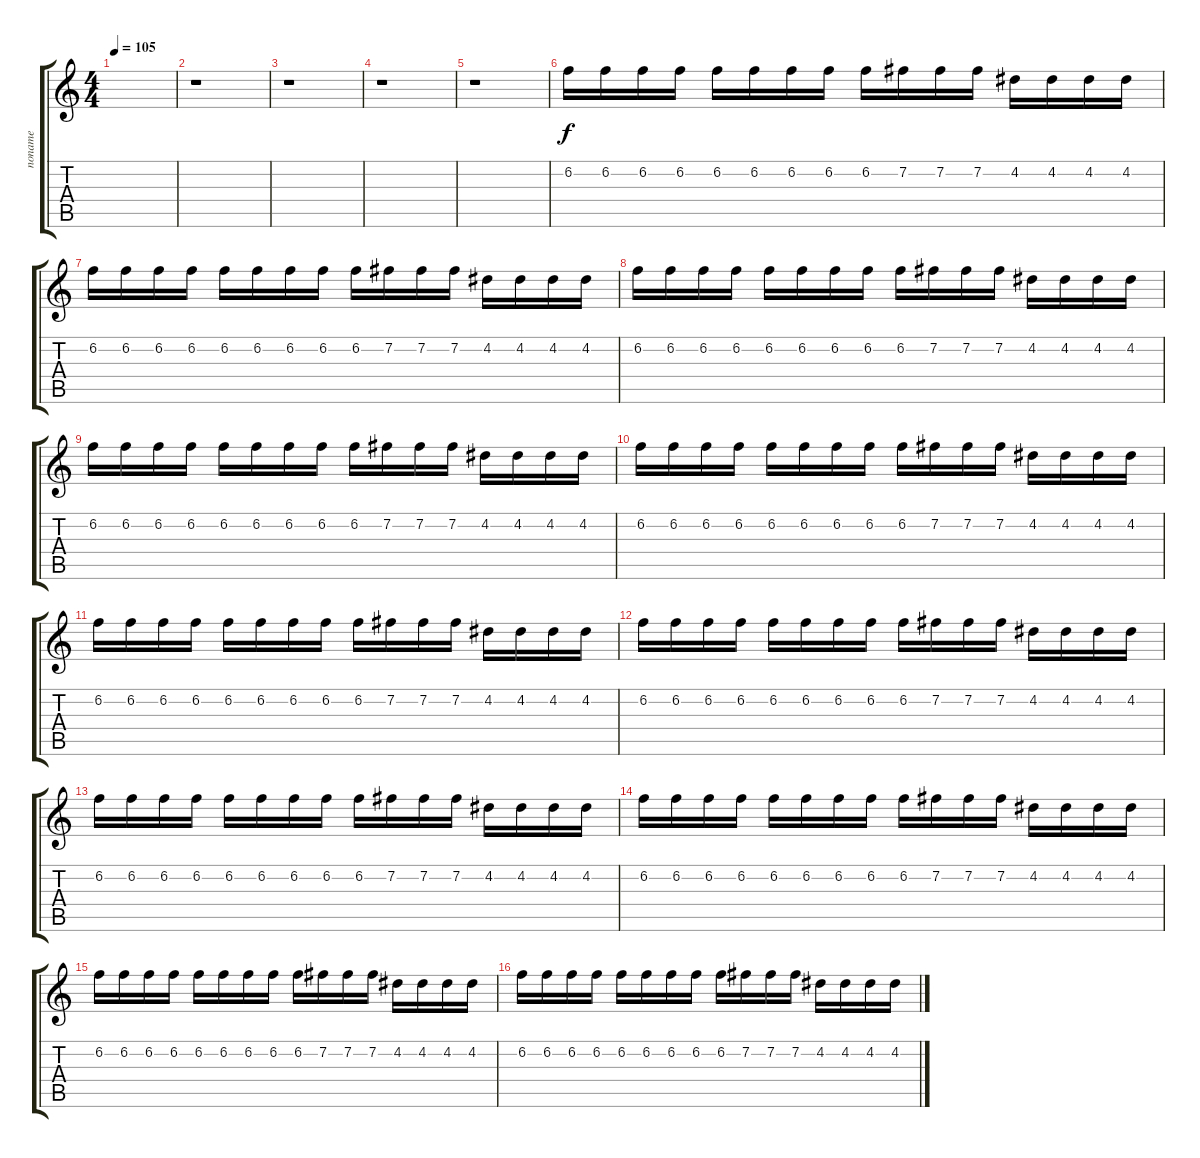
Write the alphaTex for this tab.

\track ("noname" "noname") {instrument distortionguitar}
\staff {score tabs}
\tuning (E4 B3 G3 D3 A2 E2) {hide}
\ts (4 4)
\tempo 105
\clef g2
\ks c
|
r.1 |
r.1 |
r.1 |
r.1 |
6.2.16 6.2.16 6.2.16 6.2.16 6.2.16 6.2.16 6.2.16 6.2.16 6.2.16 7.2.16 7.2.16 7.2.16 4.2.16 4.2.16 4.2.16 4.2.16 |
6.2.16 6.2.16 6.2.16 6.2.16 6.2.16 6.2.16 6.2.16 6.2.16 6.2.16 7.2.16 7.2.16 7.2.16 4.2.16 4.2.16 4.2.16 4.2.16 |
6.2.16 6.2.16 6.2.16 6.2.16 6.2.16 6.2.16 6.2.16 6.2.16 6.2.16 7.2.16 7.2.16 7.2.16 4.2.16 4.2.16 4.2.16 4.2.16 |
6.2.16 6.2.16 6.2.16 6.2.16 6.2.16 6.2.16 6.2.16 6.2.16 6.2.16 7.2.16 7.2.16 7.2.16 4.2.16 4.2.16 4.2.16 4.2.16 |
6.2.16 6.2.16 6.2.16 6.2.16 6.2.16 6.2.16 6.2.16 6.2.16 6.2.16 7.2.16 7.2.16 7.2.16 4.2.16 4.2.16 4.2.16 4.2.16 |
6.2.16 6.2.16 6.2.16 6.2.16 6.2.16 6.2.16 6.2.16 6.2.16 6.2.16 7.2.16 7.2.16 7.2.16 4.2.16 4.2.16 4.2.16 4.2.16 |
6.2.16 6.2.16 6.2.16 6.2.16 6.2.16 6.2.16 6.2.16 6.2.16 6.2.16 7.2.16 7.2.16 7.2.16 4.2.16 4.2.16 4.2.16 4.2.16 |
6.2.16 6.2.16 6.2.16 6.2.16 6.2.16 6.2.16 6.2.16 6.2.16 6.2.16 7.2.16 7.2.16 7.2.16 4.2.16 4.2.16 4.2.16 4.2.16 |
6.2.16 6.2.16 6.2.16 6.2.16 6.2.16 6.2.16 6.2.16 6.2.16 6.2.16 7.2.16 7.2.16 7.2.16 4.2.16 4.2.16 4.2.16 4.2.16 |
6.2.16 6.2.16 6.2.16 6.2.16 6.2.16 6.2.16 6.2.16 6.2.16 6.2.16 7.2.16 7.2.16 7.2.16 4.2.16 4.2.16 4.2.16 4.2.16 |
6.2.16 6.2.16 6.2.16 6.2.16 6.2.16 6.2.16 6.2.16 6.2.16 6.2.16 7.2.16 7.2.16 7.2.16 4.2.16 4.2.16 4.2.16 4.2.16
